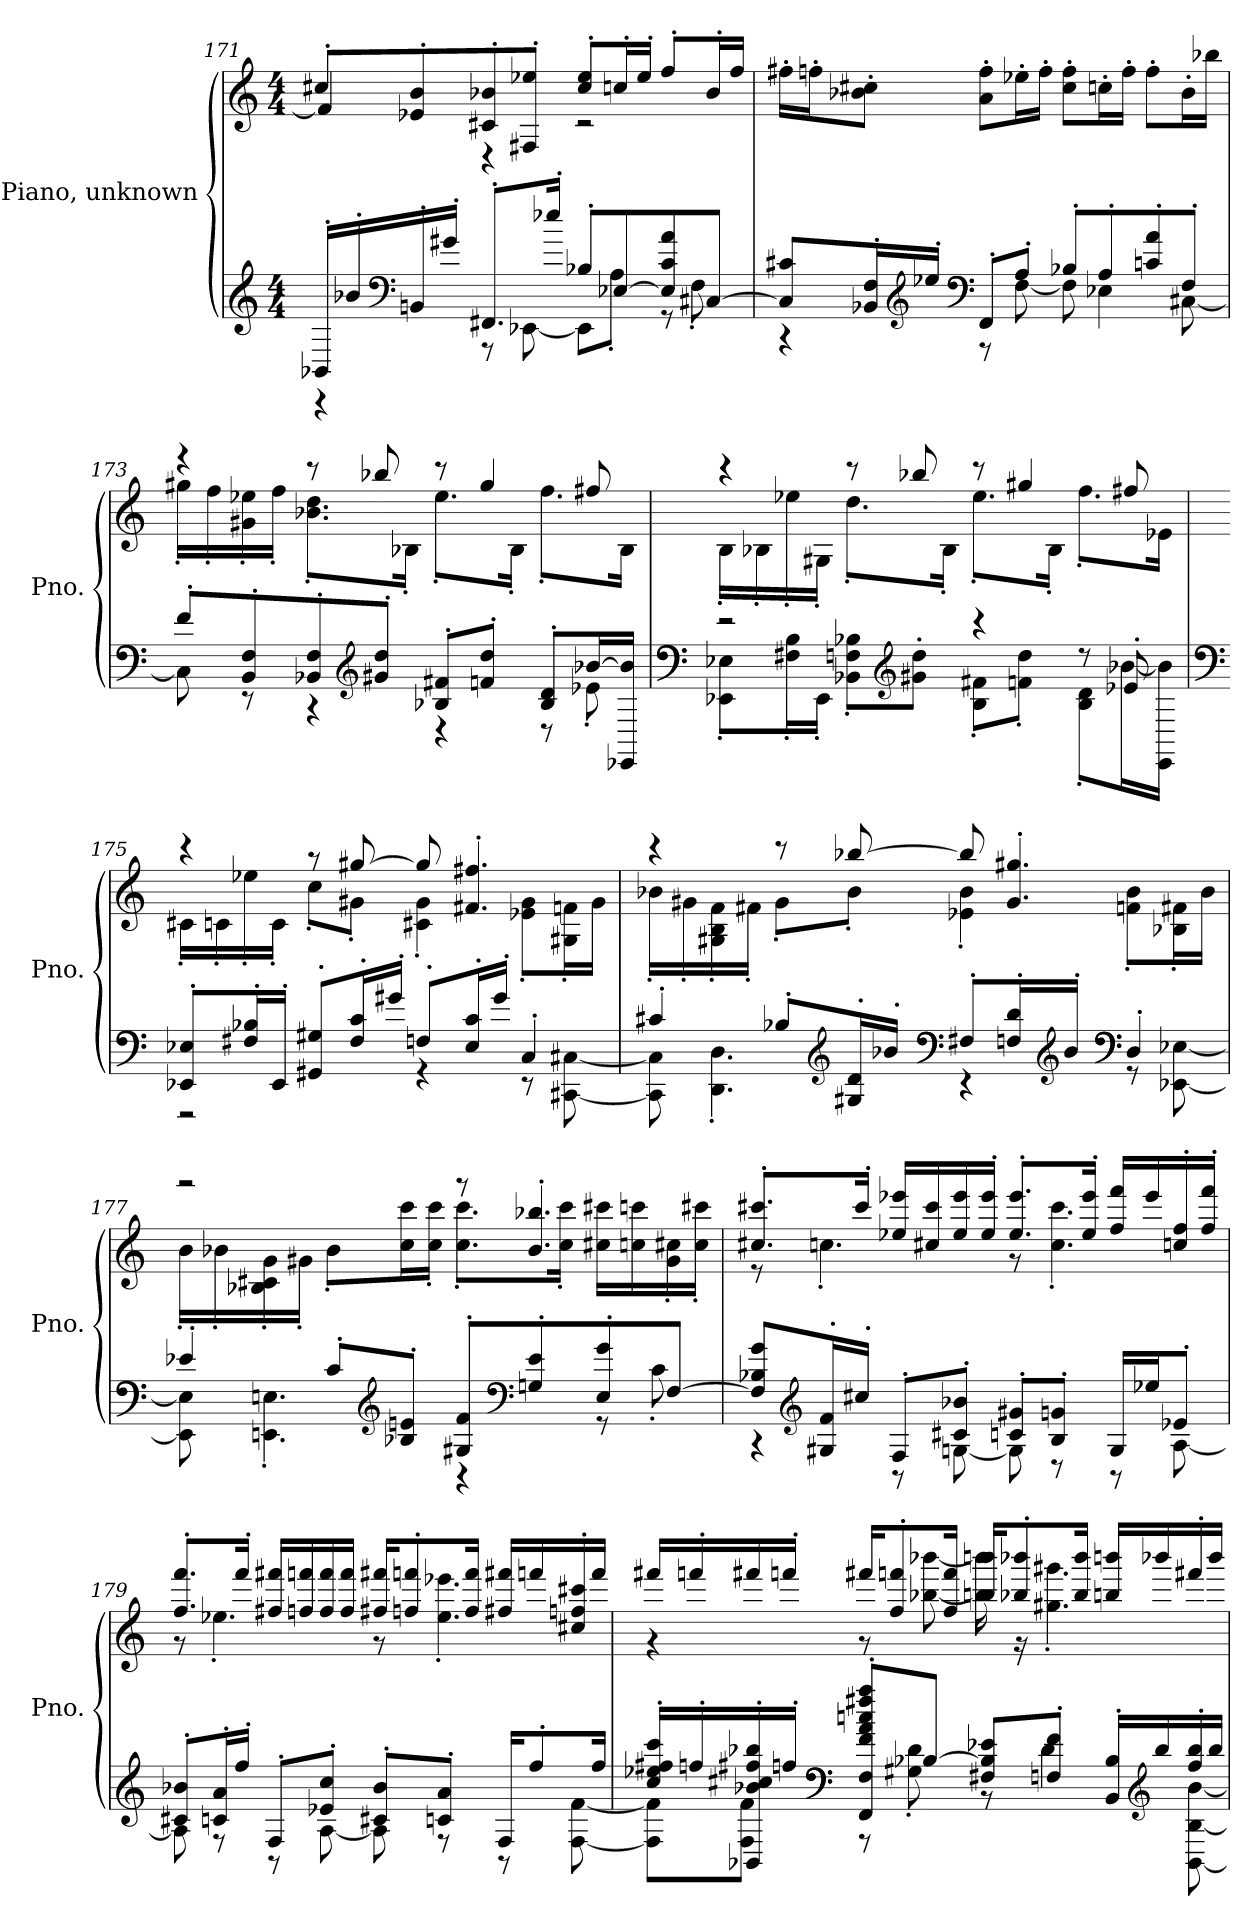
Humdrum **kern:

**kern	**kern
*part1	*part1
*staff2	*staff1
*I"Piano, unknown	*
*I'Pno.	*
!!LO:PB:g=z
*clefG2	*clefG2
*k[]	*k[]
*M4/4	*M4/4
=171	=171
*^	*^
16BB-X'/LL	4r	8cc#X'/L	4f#/]
16b-X'/	.	.	.
*clefF4	*	*	*
16BBn'/	.	8e-X/' 8b/'	.
16g#X'/JJ	.	.	.
8.FF#X'/L	8r	8c#X/' 8b-X/'	4r
.	[8EE-X\	8F#X/' 8ee-X/'J	.
16ee-X'/Jk	.	.	.
8B-X'/L	8EE-\L]	8cc#/' 8ee-/'L	2r
[8E-X/	8A'\J	16ccn'/L	.
.	.	16ee-'/JJ	.
8E-/] 8c/ 8a/	8r	8ff'/L	.
[8C#X/J	8F'\	16b-'/L	.
.	.	16ff/JJ	.
*	*	*v	*v
=172	=172	=172
8C#/] 8c#X/L	4r	16ff#X'\LL
.	.	16ffn'\J
16BB-X/' 16F/'L	.	8b-X\' 8cc#X\'J
*clefG2	*	*
16ee-X'/JJ	.	.
*clefF4	*	*
8FF'/L	8r	8a\' 8ff\'L
8A'/J	[8F\	16ee-X'\L
.	.	16ff'\JJ
8B-X'/L	8F\]	8cc#\' 8ff\'L
8A'/	4E-X\	16ccn'\L
.	.	16ff'\JJ
8cn/' 8a/'	.	8ff'\L
8F'/J	[8C#X\	16b-'\L
.	.	16bb-X\JJ
!!LO:LB:g=z
=173	=173	=173
*	*	*^
8f'/L	8C#\]	4r	16gg#X'\LL
.	.	.	16ff'\
8BB/' 8F/'	8r	.	16g#X\' 16ee-X\'
.	.	.	16ff'\JJ
8BB-X/' 8F/'	4r	8r	8.b-X\' 8.dd\'L
*clefG2	*	*	*
8g#X/' 8dd/'J	.	8bb-X/	.
.	.	.	16B-X'\Jk
8B-X/' 8f#X/'L	4r	8r	8.ee-'\L
8fn/' 8dd/'J	.	4gg#/	.
.	.	.	16B-'\Jk
8B-/' 8d/'L	8r	.	8.ff'\L
[16b-X/L	8e-X'\	8ff#X/	.
16EE-X/ 16b-/]JJ	.	.	16B-\Jk
!!LO:LB:g=z	!!
=174	=174	=174	=174
*clefF4	*	*	*
2r	8EE-X\' 8E-X\'L	4r	16B'\LL
.	.	.	16B-X'\
.	16F#X\' 16B\'L	.	16ee-X'\
.	16EE-'\JJ	.	16G#X'\JJ
.	8BB-X\' 8Fn\' 8B-X\'L	8r	8.dd'\L
*clefG2	*	*	*
.	8g#X\' 8dd\'J	8bb-X/	.
.	.	.	16B-'\Jk
4r	8B-\' 8f#X\'L	8r	8.ee-'\L
.	8fn\' 8dd\'J	4gg#X/	.
.	.	.	16B-'\Jk
8r	8B-\' 8d\'L	.	8.ff'\L
8e-X'/	[16b-X\L	8ff#X/	.
.	16EE-\ 16b-\]JJ	.	16e-X\Jk
!!LO:LB:g=z	!!
=175	=175	=175	=175
*clefF4	*	*	*
8EE-X/' 8E-X/'L	2r	4r	16c#X'\LL
.	.	.	16cn'\
16F#X/' 16B-X/'L	.	.	16ee-X'\
16EE-'/JJ	.	.	16c'\JJ
8GG#X/' 8G#X/'L	.	8r	8cc'\L
16F#/' 16c/'L	.	[8gg#X/	8g#X'\J
16g#X'/JJ	.	.	.
8Fn'/L	4r	8gg#/]	4c#X\' 4g#\'
16E-/' 16c/'L	.	4.f#X/' 4.ff#X/'	.
16g#'/JJ	.	.	.
4C'/	8r	.	8e-X\' 8g#\'L
.	[8CC#X\ [8C#X\	.	16G#X\' 16fn\'L
.	.	.	16g#\JJ
!!LO:LB:g=z	!!
=176	=176	=176	=176
4c#X'/	8CC#\] 8C#\]	4r	16b-X'\LL
.	.	.	16g#X'\
.	4.DD\' 4.D\'	.	16G#X\' 16B\' 16f\'
.	.	.	16f#X'\JJ
8B-X'/L	.	8r	8g#'\L
*clefG2	*	*	*
16G#X/' 16d/'L	.	[8bb-X/	8b-'\J
16b-X'/JJ	.	.	.
*clefF4	*	*	*
8F#X'/L	4r	8bb-/]	4e-X\' 4b-\'
16Fn/' 16d/'L	.	4.g#/' 4.gg#X/'	.
*clefG2	*	*	*
16b-'/JJ	.	.	.
*clefF4	*	*	*
4D'/	8r	.	8fn\' 8b-\'L
.	[8EE-X\ [8E-X\	.	16B-X\' 16f#X\'L
.	.	.	16b-\JJ
!!LO:LB:g=z	!!
=177	=177	=177	=177
4e-X'/	8EE-\] 8E-\]	2r	16b'\LL
.	.	.	16b-X'\
.	4.EEn\' 4.En\'	.	16B-X\' 16c#X\' 16g\'
.	.	.	16g#X'\JJ
8c'/L	.	.	8b-'\L
*clefG2	*	*	*
8B-X/' 8en/'J	.	.	16cc\ 16ccc\L
.	.	.	16cc\' 16ccc\'JJ
8G#X/' 8f/'L	4r	8r	8.cc\' 8.ccc\'L
*clefF4	*	*	*
8Gn/' 8e/'	.	4.b-/' 4.bb-X/'	.
.	.	.	16cc\' 16ccc\'Jk
8E/' 8g/'	8r	.	16cc#X\ 16ccc#X\LL
.	.	.	16ccn\ 16cccn\
[8F/J	8c'\	.	16g#\' 16cc#X\'
.	.	.	16cc#\' 16ccc#X\'JJ
!!LO:PB:g=z	!!
=178	=178	=178	=178
8F/] 8B-X/ 8g/L	4r	8.cc#X/' 8.ccc#X/'L	8r
*clefG2	*	*	*
16G#X/' 16f/'L	.	.	4.ccn'\
16cc#X'/JJ	.	16ccc#'/Jk	.
8F'/L	8r	16ee-X/ 16eee-X/LL	.
.	.	16cc#X/ 16ccc#/	.
8c#X/' 8b-X/'J	[8Gn\	16ee-/ 16eee-/	.
.	.	16ee-/' 16eee-/'JJ	.
8cn/' 8g#X/'L	8G\]	8.ee-/' 8.eee-/'L	8r
8B-/' 8gn/'J	8r	.	4.cc#\' 4.ccc#\'
.	.	16ee-/' 16eee-/'Jk	.
16G/LL	8r	16ff/ 16fff/LL	.
16ee-X/J	.	16eee-/	.
8e-X'/J	[8A\	16ccn/' 16ff/'	.
.	.	16ff/' 16fff/'JJ	.
!!LO:LB:g=z	!!
=179	=179	=179	=179
8c#X/' 8b-X/'L	8A\]	8.ff/' 8.fff/'L	8r
16cn/' 16a/'L	8r	.	4.ee-X'\
16ff'/JJ	.	16fff'/Jk	.
8F'/L	8r	16ff#X/ 16fff#X/LL	.
.	.	16ffn/ 16fffn/	.
8e-X/' 8cc/'J	[8A\	16ff/ 16fff/	.
.	.	16ff/ 16fff/JJ	.
8c#X/' 8b-/'L	8A\]	16ff#X/ 16fff#X/KL	8r
.	.	8ffn/' 8fffn/'	.
8cn/' 8a/'J	8r	.	4.ee-\' 4.eee-X\'
.	.	16ff/ 16fff/Jk	.
16F/KL	8r	16ff#X/ 16fff#X/LL	.
8ff'/	.	16fffn/	.
.	[8F\ [8f\	16cc#X/' 16ffn/' 16ccc#X/'	.
16ff/Jk	.	16fff/JJ	.
!!LO:LB:g=z	!!
=180	=180	=180	=180
16cc/' 16ee-X/' 16ff#X/' 16ccc/'LL	8F\] 8f\]L	16fff#X/LL	4r
16ffn'/	.	16fffn'/	.
16BB-X/' 16b-X/' 16cc#X/' 16ff#X/' 16bb-X/'	8F\ 8f\J	16fff#X/	.
16ffn'/JJ	.	16fffn'/JJ	.
*clefF4	*	*	*
8FF/' 8F/' 8f/' 8a/' 8ccn/' 8ff#X/' 8aa/'L	8r	16fff#X/KL	8r
.	.	8ff/' 8fffn/'	.
[8B-X/J	8G#X\' 8d\'	.	[8bb-X\ [8bbb-X\
.	.	16ff/ 16fff/Jk	.
8F#X/ 8B-/] 8e-X/L	8r	16bbn/ 16bbbn/KL	16bb-\] 16bbb-\]
.	.	8bb-X/' 8bbb-X/'	16r
8Fn/' 8f/'J	4d\	.	4.gg#X\' 4.ggg#X\'
.	.	16bb-/ 16bbb-/Jk	.
16BB-/' 16B-/'LL	.	16bbn/ 16bbbn/LL	.
*clefG2	*	*	*
16bb-/	.	16bbb-X/	.
16ff#/' 16bb-/'	[8BB-\ [8B-\ [8b-\	16fff#X'/	.
16bb-/JJ	.	16bbb-/JJ	.
*v	*v	*	*
*	*v	*v
=	=
*-	*-
